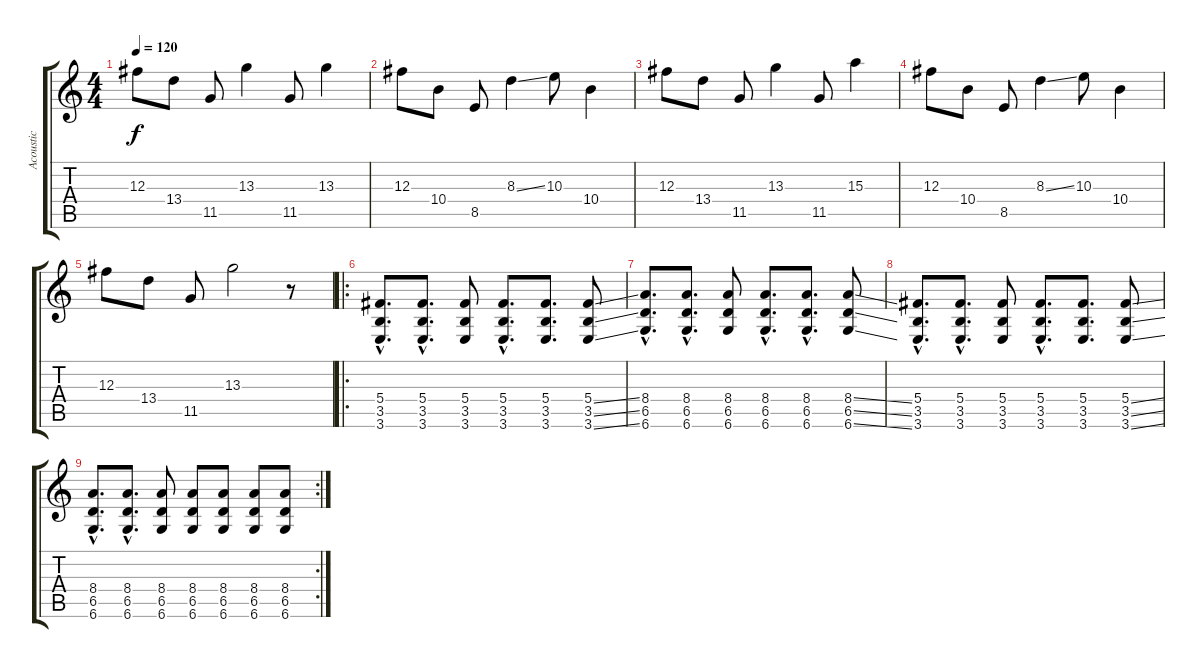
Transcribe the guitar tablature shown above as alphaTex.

\track ("Acoustic" "Acoustic") {instrument acousticguitarsteel}
\staff {score tabs}
\tuning (Eb4 Bb3 Gb3 Db3 Ab2 Db2) {hide}
\ts (4 4)
\tempo 120
\clef g2
\ks c
12.3.8{dy f} 13.4.8 11.5.8 13.3.4 11.5.8 13.3.4 |
12.3.8 10.4.8 8.5.8 8.3{ss}.4 10.3.8 10.4.4 |
12.3.8 13.4.8 11.5.8 13.3.4 11.5.8 15.3.4 |
12.3.8 10.4.8 8.5.8 8.3{ss}.4 10.3.8 10.4.4 |
12.3.8 13.4.8 11.5.8 13.3.2 r.8 |
\ro
(5.4{hac} 3.5{hac} 3.6{hac}).8{d} (5.4{hac} 3.5{hac} 3.6{hac}).8{d} (5.4 3.5 3.6).8 (5.4{hac} 3.5{hac} 3.6{hac}).8{d} (5.4 3.5 3.6).8{d} (5.4{ss} 3.5{ss} 3.6{ss}).8 |
(8.4{hac} 6.5{hac} 6.6{hac}).8{d} (8.4{hac} 6.5{hac} 6.6{hac}).8{d} (8.4 6.5 6.6).8 (8.4{hac} 6.5{hac} 6.6{hac}).8{d} (8.4{hac} 6.5{hac} 6.6{hac}).8{d} (8.4{ss} 6.5{ss} 6.6{ss}).8 |
(5.4{hac} 3.5{hac} 3.6{hac}).8{d} (5.4{hac} 3.5{hac} 3.6{hac}).8{d} (5.4 3.5 3.6).8 (5.4{hac} 3.5{hac} 3.6{hac}).8{d} (5.4 3.5 3.6).8{d} (5.4{ss} 3.5{ss} 3.6{ss}).8 |
\rc 2
(8.4{hac} 6.5{hac} 6.6{hac}).8{d} (8.4{hac} 6.5{hac} 6.6{hac}).8{d} (8.4 6.5 6.6).8 (8.4 6.5 6.6).8 (8.4 6.5 6.6).8 (8.4 6.5 6.6).8 (8.4 6.5 6.6).8
